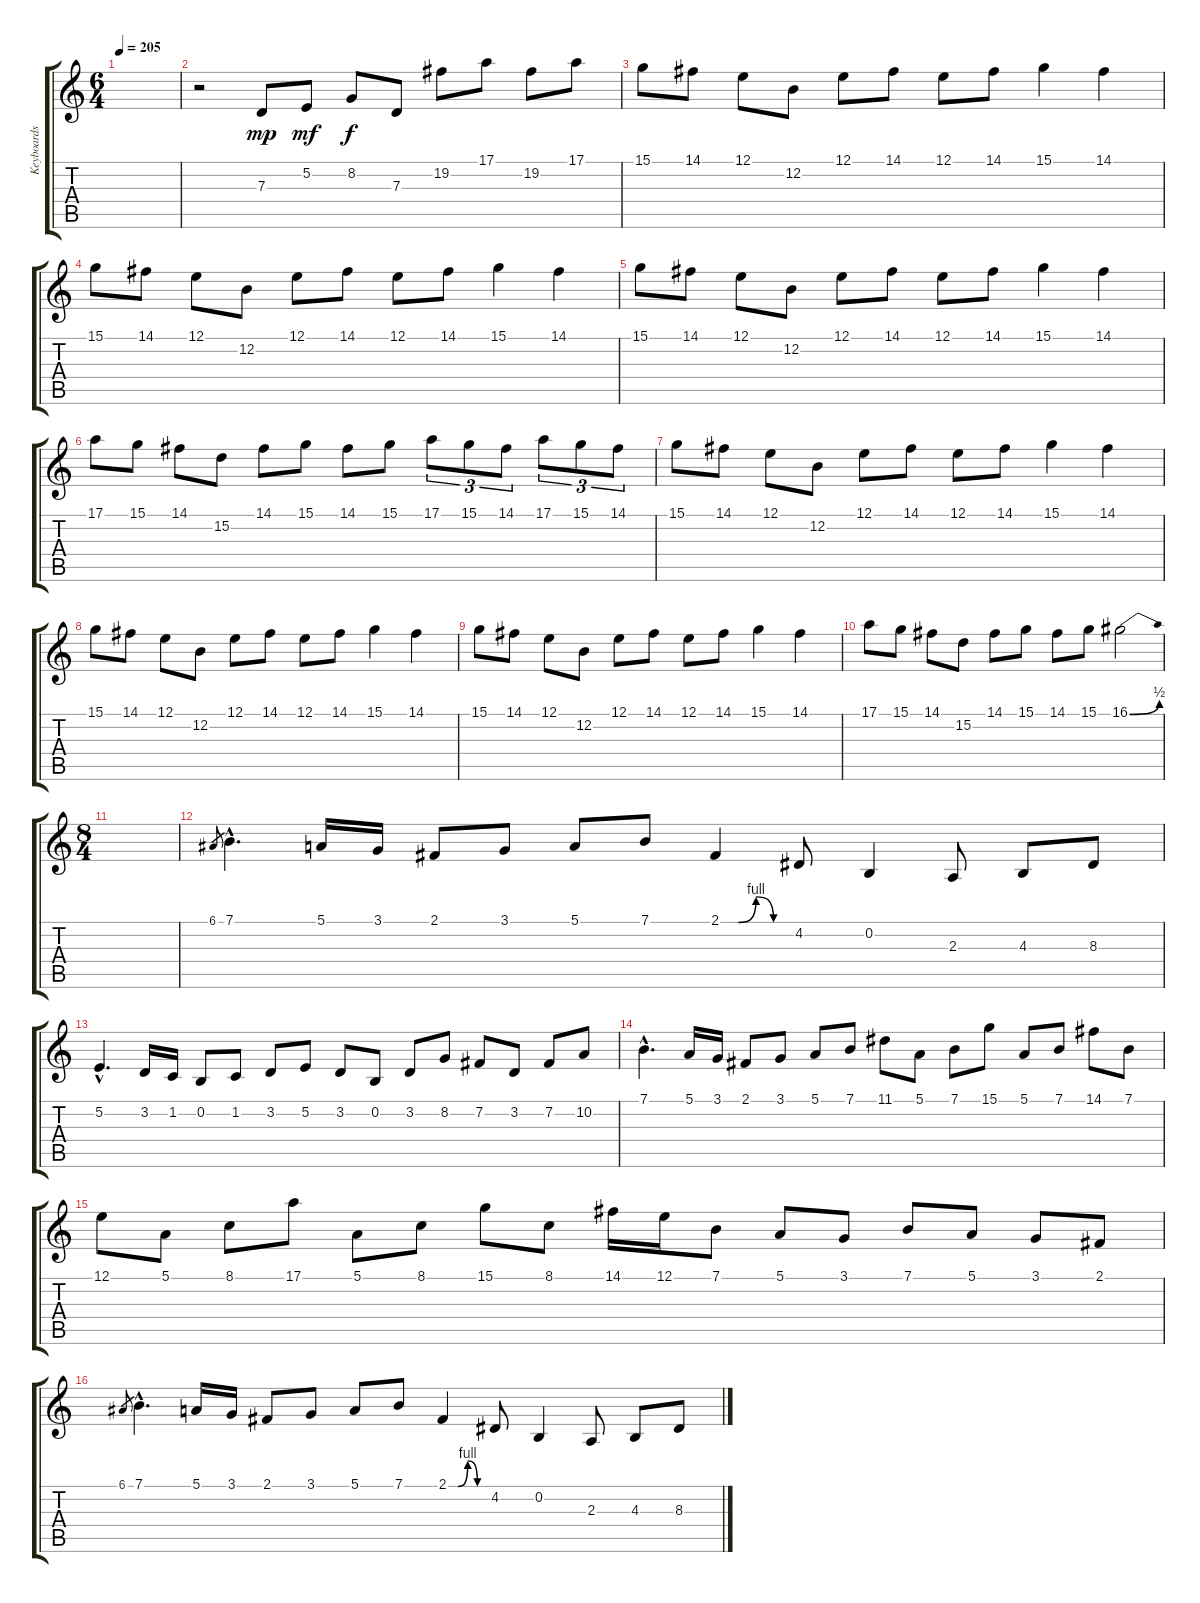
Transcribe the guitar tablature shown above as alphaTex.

\track ("Keyboards 1" "Keyboards ") {instrument lead2sawtooth}
\staff {score tabs}
\tuning (E4 B3 G3 D3 A2 E2) {hide}
\ts (6 4)
\tempo 205
\clef g2
\ks c
|
r.2 7.3.8{dy mp} 5.2.8{dy mf} 8.2.8{dy f} 7.3.8 19.2.8 17.1.8 19.2.8 17.1.8 |
15.1.8 14.1.8 12.1.8 12.2.8 12.1.8 14.1.8 12.1.8 14.1.8 15.1.4 14.1.4 |
15.1.8 14.1.8 12.1.8 12.2.8 12.1.8 14.1.8 12.1.8 14.1.8 15.1.4 14.1.4 |
15.1.8 14.1.8 12.1.8 12.2.8 12.1.8 14.1.8 12.1.8 14.1.8 15.1.4 14.1.4 |
17.1.8 15.1.8 14.1.8 15.2.8 14.1.8 15.1.8 14.1.8 15.1.8 17.1.8{tu (3 2)} 15.1.8{tu (3 2)} 14.1.8{tu (3 2)} 17.1.8{tu (3 2)} 15.1.8{tu (3 2)} 14.1.8{tu (3 2)} |
15.1.8 14.1.8 12.1.8 12.2.8 12.1.8 14.1.8 12.1.8 14.1.8 15.1.4 14.1.4 |
15.1.8 14.1.8 12.1.8 12.2.8 12.1.8 14.1.8 12.1.8 14.1.8 15.1.4 14.1.4 |
15.1.8 14.1.8 12.1.8 12.2.8 12.1.8 14.1.8 12.1.8 14.1.8 15.1.4 14.1.4 |
17.1.8 15.1.8 14.1.8 15.2.8 14.1.8 15.1.8 14.1.8 15.1.8 16.1{be (bend 0 0 60 2)}.2 |
\ts (8 4)
|
6.1.8{gr} 7.1{hac}.4{d} 5.1.16 3.1.16 2.1.8 3.1.8 5.1.8 7.1.8 2.1{be (custom 0 0 15 0 30 4 45 0 60 0)}.4 4.2.8 0.2.4 2.3.8 4.3.8 8.3.8 |
5.2{hac}.4{d} 3.2.16 1.2.16 0.2.8 1.2.8 3.2.8 5.2.8 3.2.8 0.2.8 3.2.8 8.2.8 7.2.8 3.2.8 7.2.8 10.2.8 |
7.1{hac}.4{d} 5.1.16 3.1.16 2.1.8 3.1.8 5.1.8 7.1.8 11.1.8 5.1.8 7.1.8 15.1.8 5.1.8 7.1.8 14.1.8 7.1.8 |
12.1.8 5.1.8 8.1.8 17.1.8 5.1.8 8.1.8 15.1.8 8.1.8 14.1.16 12.1.16 7.1.8 5.1.8 3.1.8 7.1.8 5.1.8 3.1.8 2.1.8 |
6.1.8{gr} 7.1{hac}.4{d} 5.1.16 3.1.16 2.1.8 3.1.8 5.1.8 7.1.8 2.1{be (custom 0 0 15 0 30 4 45 0 60 0)}.4 4.2.8 0.2.4 2.3.8 4.3.8 8.3.8
